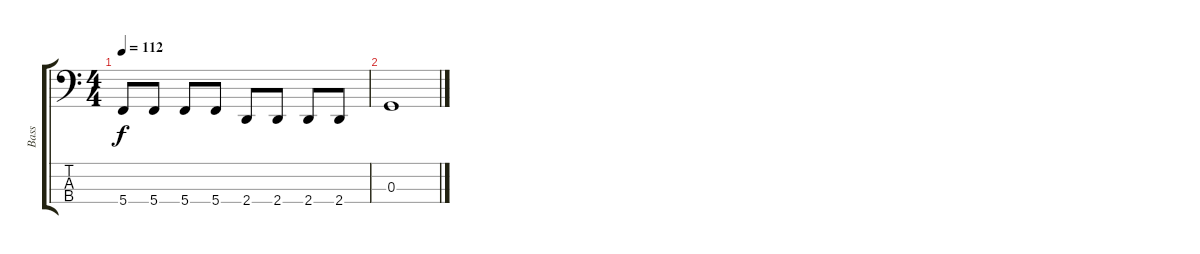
\track ("Bass" "Bass") {instrument electricbasspick}
\staff {score tabs}
\tuning (F2 C2 G1 C1) {hide}
\ts (4 4)
\tempo 112
\clef f4
\ks c
5.4.8{dy f} 5.4.8 5.4.8 5.4.8 2.4.8 2.4.8 2.4.8 2.4.8 |
0.3.1
